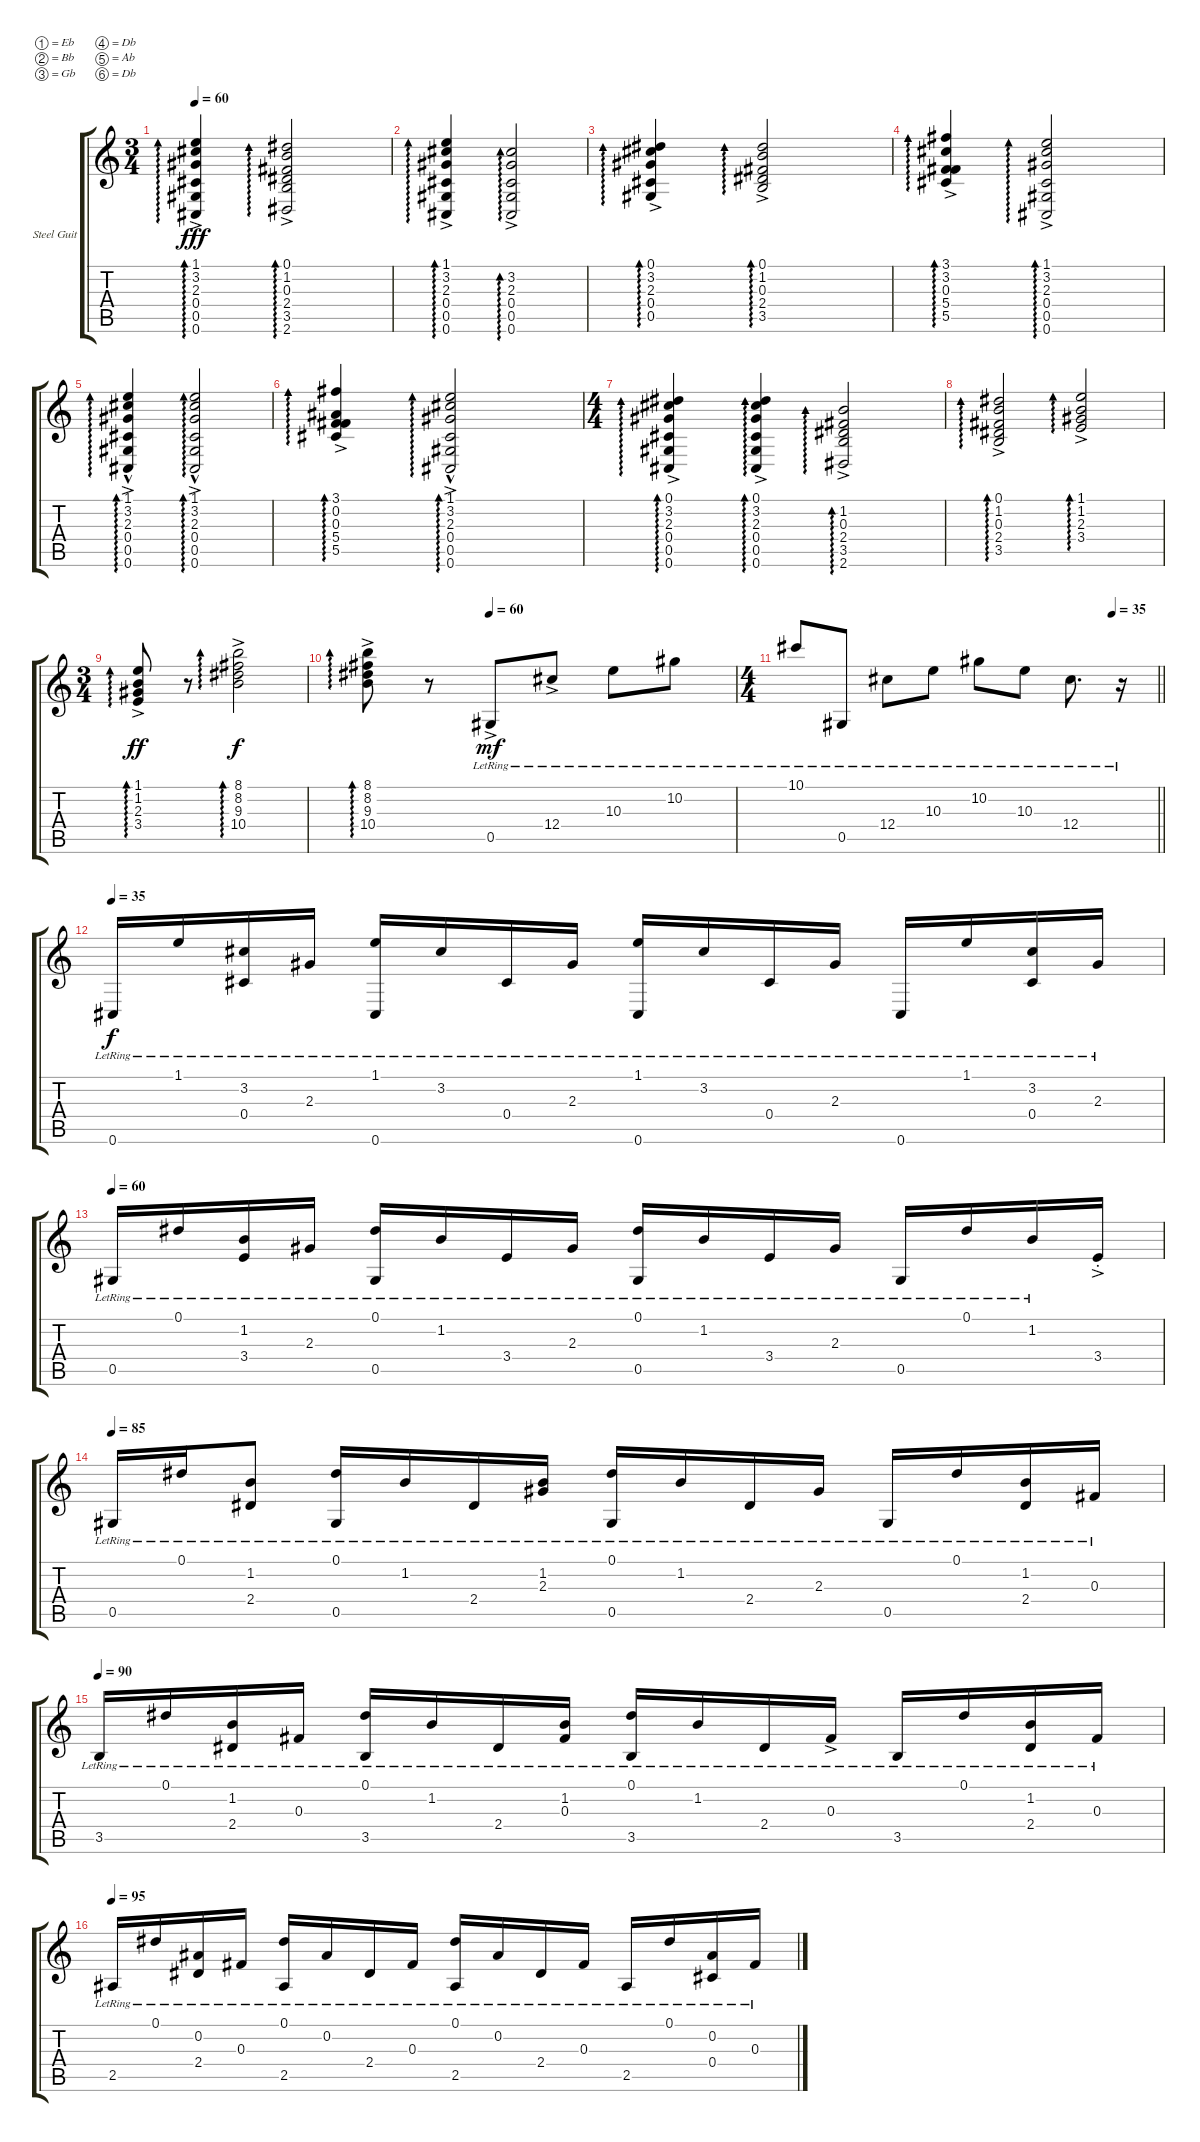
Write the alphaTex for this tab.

\bracketExtendMode groupsimilarinstruments
\firstSystemTrackNameOrientation horizontal
\otherSystemsTrackNameOrientation horizontal
\track ("Steel Guitar" "Steel Guit") {instrument acousticguitarsteel}
\staff {score tabs}
\tuning (Eb4 Bb3 Gb3 Db3 Ab2 Db2)
\ts (3 4)
\tempo 60
\clef g2
\ks aminor
(1.1{ac} 3.2{ac} 2.3{ac} 0.4{ac} 0.5{ac} 0.6{ac}).4{ad 0 dy fff} (0.1{ac} 1.2{ac} 0.3{ac} 2.4{ac} 3.5{ac} 2.6{ac}).2{ad 0} |
(1.1{ac} 3.2{ac} 2.3{ac} 0.4{ac} 0.5{ac} 0.6{ac}).4{ad 0} (3.2{ac} 2.3{ac} 0.4{ac} 0.5{ac} 0.6{ac}).2{ad 0} |
(0.1{ac} 3.2{ac} 2.3{ac} 0.4{ac} 0.5{ac}).4{ad 0} (0.1{ac} 1.2{ac} 0.3{ac} 2.4{ac} 3.5{ac}).2{ad 0} |
(3.1{ac} 3.2{ac} 0.3{ac} 5.4{ac} 5.5{ac}).4{ad 0} (1.1{ac} 3.2{ac} 2.3{ac} 0.4{ac} 0.5{ac} 0.6{ac}).2{ad 0} |
(1.1{hac} 3.2{ac} 2.3{ac} 0.4{ac} 0.5{ac} 0.6).4{ad 0} (1.1{hac} 3.2{ac} 2.3{ac} 0.4{ac} 0.5{ac} 0.6).2{ad 0} |
(3.1{ac} 0.2{ac} 0.3{ac} 5.4{ac} 5.5{ac}).4{ad 0} (1.1{hac} 3.2{ac} 2.3{ac} 0.4{ac} 0.5{ac} 0.6{ac}).2{ad 0} |
\ts (4 4)
(0.1{ac} 3.2{ac} 2.3{ac} 0.4{ac} 0.5{ac} 0.6).4{ad 0} (3.2{ac} 2.3{ac} 0.4{ac} 0.5{ac} 0.6 0.1{ac}).4{ad 0} (1.2{ac} 0.3{ac} 2.4{ac} 3.5{ac} 2.6{ac}).2{ad 0} |
(1.2{ac} 0.3{ac} 2.4{ac} 3.5{ac} 0.1).2{ad 0} (3.4{ac} 2.3{ac} 1.2{ac} 1.1{ac}).2{ad 0} |
\ts (3 4)
(1.2{ac} 1.1{ac} 2.3 3.4).8{ad 0 dy ff} r.8 (10.4 9.3 8.2{ac} 8.1{ac}).2{ad 0 dy f} |
\tempo (60 0.333333)
(8.2{ac} 8.1{ac} 9.3 10.4).8{ad 0} r.8 0.5{ac lr}.8{dy mf} 12.4{ac lr}.8 10.3{lr}.8 10.2{lr}.8 |
\ts (4 4)
\tempo (35 0.875)
\barLineRight lightlight
10.1{lr}.8 0.5{lr}.8 12.4{lr}.8 10.3{lr}.8 10.2{lr}.8 10.3{lr}.8 12.4{lr}.8{d} r.16 |
\tempo 35
0.6{lr}.16{dy f} 1.1{lr}.16 (3.2{lr} 0.4{lr}).16 2.3{lr}.16 (0.6{lr} 1.1{lr}).16 3.2{lr}.16 0.4{lr}.16 2.3{lr}.16 (1.1{lr} 0.6{lr}).16 3.2{lr}.16 0.4{lr}.16 2.3{lr}.16 0.6{lr}.16 1.1{lr}.16 (3.2{lr} 0.4).16 2.3{lr}.16 |
\tempo 60
0.5{lr}.16 0.1{lr}.16 (1.2{lr} 3.4{lr}).16 2.3{lr}.16 (0.5{lr} 0.1{lr}).16 1.2{lr}.16 3.4{lr}.16 2.3{lr}.16 (0.1{lr} 0.5{lr}).16 1.2{lr}.16 3.4{lr}.16 2.3{lr}.16 0.5{lr}.16 0.1{lr}.16 1.2{lr}.16 3.4{ac st}.16 |
\tempo 85
0.5{lr}.16 0.1{lr}.16 (1.2{lr} 2.4{lr}).8 (0.5{lr} 0.1{lr}).16 1.2{lr}.16 2.4{lr}.16 (2.3{lr} 1.2).16 (0.5{lr} 0.1{lr}).16 1.2{lr}.16 2.4{lr}.16 2.3{lr}.16 0.5{lr}.16 0.1{lr}.16 (1.2{lr} 2.4).16 0.3{lr}.16 |
\tempo 90
3.5{lr}.16 0.1{lr}.16 (2.4{lr} 1.2{lr}).16 0.3{lr}.16 (0.1{lr} 3.5{lr}).16 1.2{lr}.16 2.4{lr}.16 (0.3{lr} 1.2).16 (0.1{lr} 3.5{lr}).16 1.2{lr}.16 2.4{lr}.16 0.3{ac lr}.16 3.5{lr}.16 0.1{lr}.16 (1.2{lr} 2.4).16 0.3{lr}.16 |
\tempo 95
2.5{lr}.16 0.1{lr}.16 (0.2{lr} 2.4{lr}).16 0.3{lr}.16 (2.5{lr} 0.1{lr}).16 0.2{lr}.16 2.4{lr}.16 0.3{lr}.16 (0.1{lr} 2.5{lr}).16 0.2{lr}.16 2.4{lr}.16 0.3{lr}.16 2.5{lr}.16 0.1{lr}.16 (0.2{lr} 0.4).16 0.3{lr}.16
